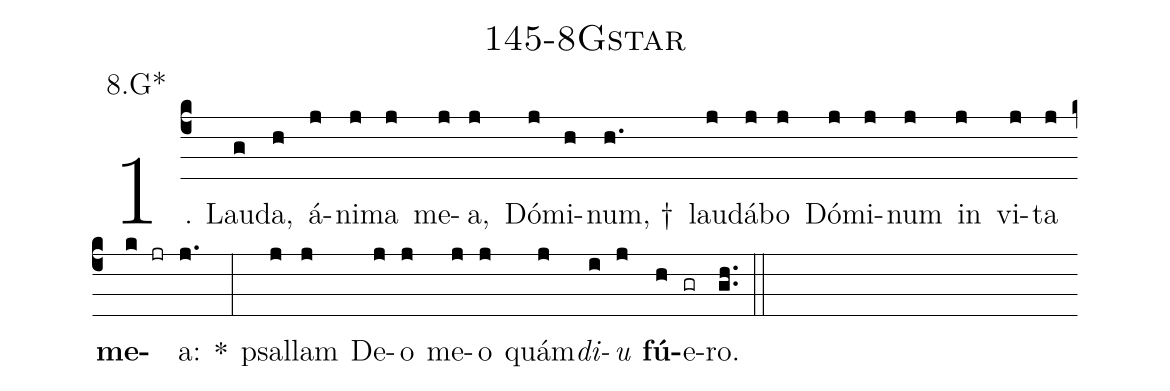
name: 145-8Gstar;
annotation: 8.G*;
%%
(c4)1. Lau(g)da,(h) á(j)ni(j)ma(j) me(j)a,(j) Dó(j)mi(h)num, †(h.) lau(j)dá(j)bo(j) Dó(j)mi(j)num(j) in(j) vi(j)ta(j) <b>me</b>(k jr)a:(j.) *(:) psal(j)lam(j) De(j)o(j) me(j)o(j) quám(j)<i>di</i>(i)<i>u</i>(j) <b>fú</b>(h)e(gr)ro.(gh..) (::)
